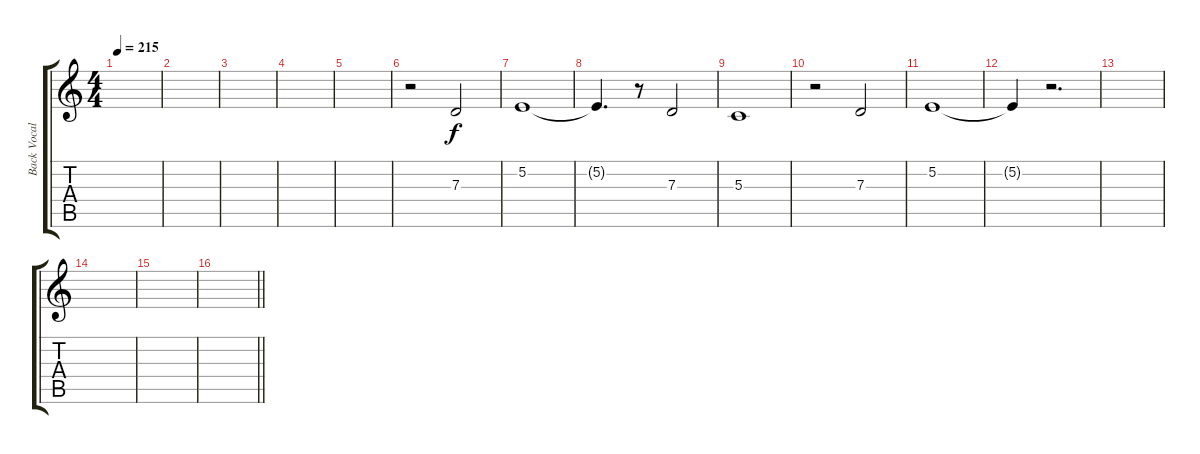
\track ("Back Vocals" "Back Vocal") {instrument tenorsax}
\staff {score tabs}
\tuning (E4 B3 G3 D3 A2 E2) {hide}
\ts (4 4)
\tempo 215
\clef g2
\ks c
|
|
|
|
|
r.2 7.3.2 |
5.2.1 |
5.2{t}.4{d} r.8 7.3.2 |
5.3.1 |
r.2 7.3.2 |
5.2.1 |
5.2{t}.4 r.2{d} |
|
|
|
\barLineRight lightlight
